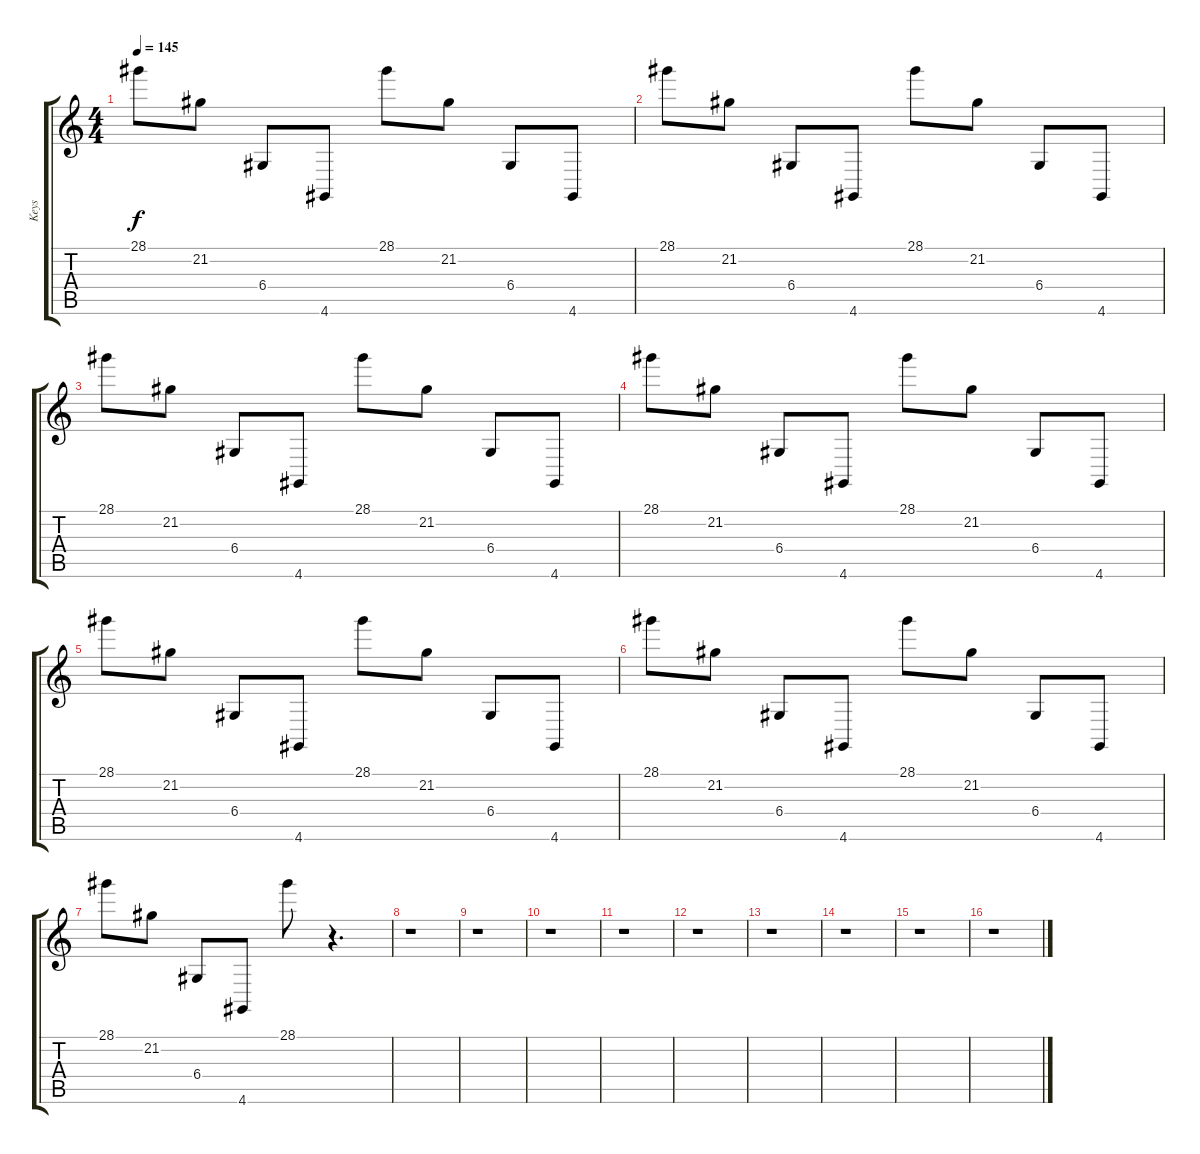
\track ("Keys" "Keys") {instrument lead2sawtooth}
\staff {score tabs}
\tuning (E4 B3 G3 D3 A2 E2) {hide}
\ts (4 4)
\tempo 145
\clef g2
\ks c
28.1.8{dy f} 21.2.8 6.4.8 4.6.8 28.1.8 21.2.8 6.4.8 4.6.8 |
28.1.8 21.2.8 6.4.8 4.6.8 28.1.8 21.2.8 6.4.8 4.6.8 |
28.1.8 21.2.8 6.4.8 4.6.8 28.1.8 21.2.8 6.4.8 4.6.8 |
28.1.8 21.2.8 6.4.8 4.6.8 28.1.8 21.2.8 6.4.8 4.6.8 |
28.1.8 21.2.8 6.4.8 4.6.8 28.1.8 21.2.8 6.4.8 4.6.8 |
28.1.8 21.2.8 6.4.8 4.6.8 28.1.8 21.2.8 6.4.8 4.6.8 |
28.1.8 21.2.8 6.4.8 4.6.8 28.1.8 r.4{d} |
r.1 |
r.1 |
r.1 |
r.1 |
r.1 |
r.1 |
r.1 |
r.1 |
r.1
